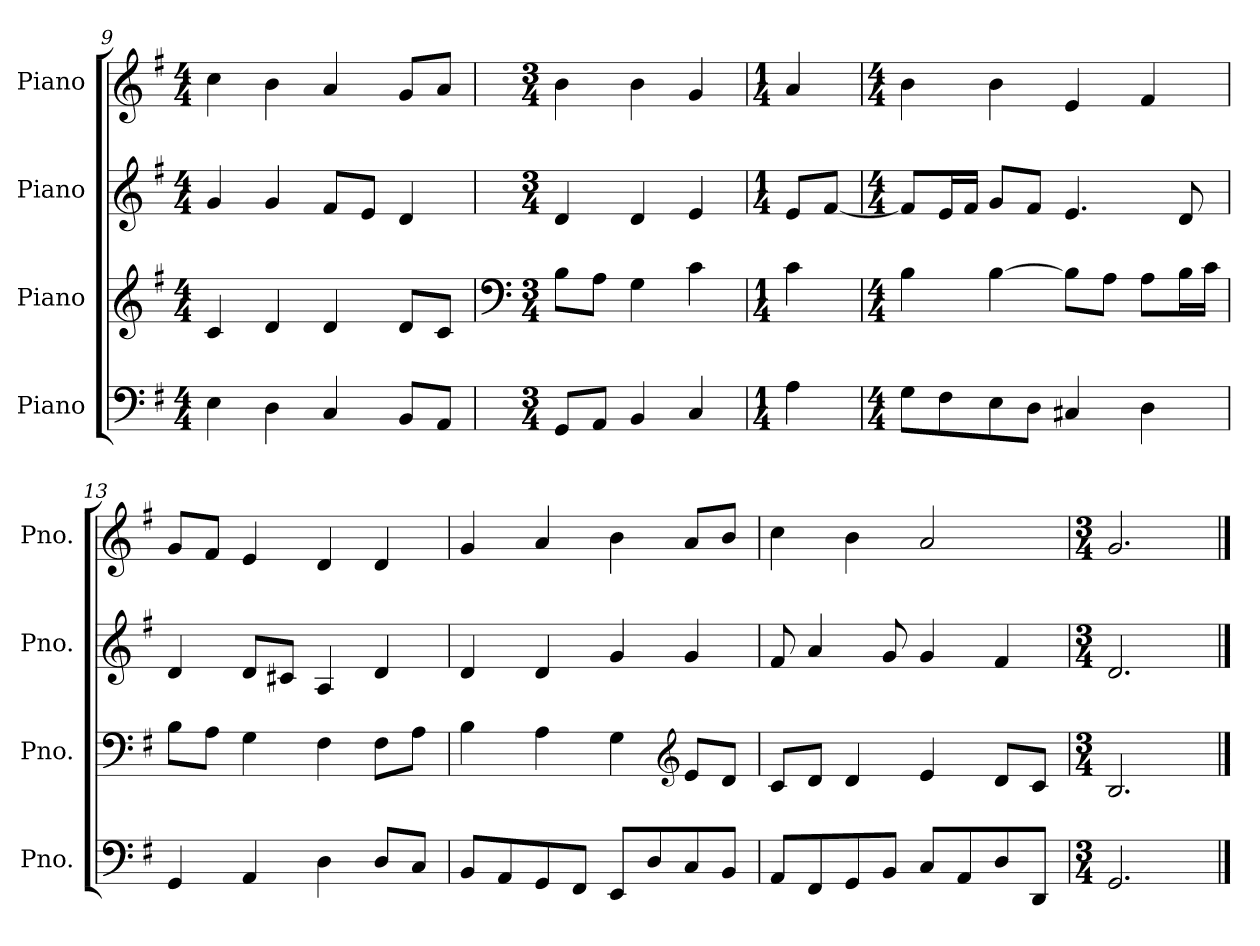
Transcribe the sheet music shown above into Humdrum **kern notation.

**kern	**kern	**kern	**kern
*part4	*part3	*part2	*part1
*staff4	*staff3	*staff2	*staff1
*I"Piano	*I"Piano	*I"Piano	*I"Piano
*I'Pno.	*I'Pno.	*I'Pno.	*I'Pno.
*clefF4	*clefG2	*clefG2	*clefG2
*k[f#]	*k[f#]	*k[f#]	*k[f#]
*M4/4	*M4/4	*M4/4	*M4/4
=9	=9	=9	=9
4E\	4c/	4g/	4cc\
4D\	4d/	4g/	4b\
4C/	4d/	8f#/L	4a/
.	.	8e/J	.
8BB/L	8d/L	4d/	8g/L
8AA/J	8c/J	.	8a/J
=10	=10	=10	=10
*	*clefF4	*	*
*M3/4	*M3/4	*M3/4	*M3/4
8GG/L	8B\L	4d/	4b\
8AA/J	8A\J	.	.
4BB/	4G\	4d/	4b\
4C/	4c\	4e/	4g/
=11	=11	=11	=11
*M1/4	*M1/4	*M1/4	*M1/4
4A\	4c\	8e/L	4a/
.	.	[8f#/J	.
!!LO:LB:g=z
=12	=12	=12	=12
*M4/4	*M4/4	*M4/4	*M4/4
8G\L	4B\	8f#/L]	4b\
8F#\	.	16e/L	.
.	.	16f#/JJ	.
8E\	[4B\	8g/L	4b\
8D\J	.	8f#/J	.
4C#X/	8B\L]	4.e/	4e/
.	8A\J	.	.
4D\	8A\L	.	4f#/
.	16B\L	8d/	.
.	16c\JJ	.	.
=13	=13	=13	=13
4GG/	8B\L	4d/	8g/L
.	8A\J	.	8f#/J
4AA/	4G\	8d/L	4e/
.	.	8c#X/J	.
4D\	4F#\	4A/	4d/
8D/L	8F#\L	4d/	4d/
8C/J	8A\J	.	.
=14	=14	=14	=14
8BB/L	4B\	4d/	4g/
8AA/	.	.	.
8GG/	4A\	4d/	4a/
8FF#/J	.	.	.
8EE/L	4G\	4g/	4b\
8D/	.	.	.
*	*clefG2	*	*
8C/	8e/L	4g/	8a/L
8BB/J	8d/J	.	8b/J
=15	=15	=15	=15
8AA/L	8c/L	8f#/	4cc\
8FF#/	8d/J	4a/	.
8GG/	4d/	.	4b\
8BB/J	.	8g/	.
8C/L	4e/	4g/	2a/
8AA/	.	.	.
8D/	8d/L	4f#/	.
8DD/J	8c/J	.	.
=16	=16	=16	=16
*M3/4	*M3/4	*M3/4	*M3/4
2.GG/	2.B/	2.d/	2.g/
==	==	==	==
*-	*-	*-	*-
